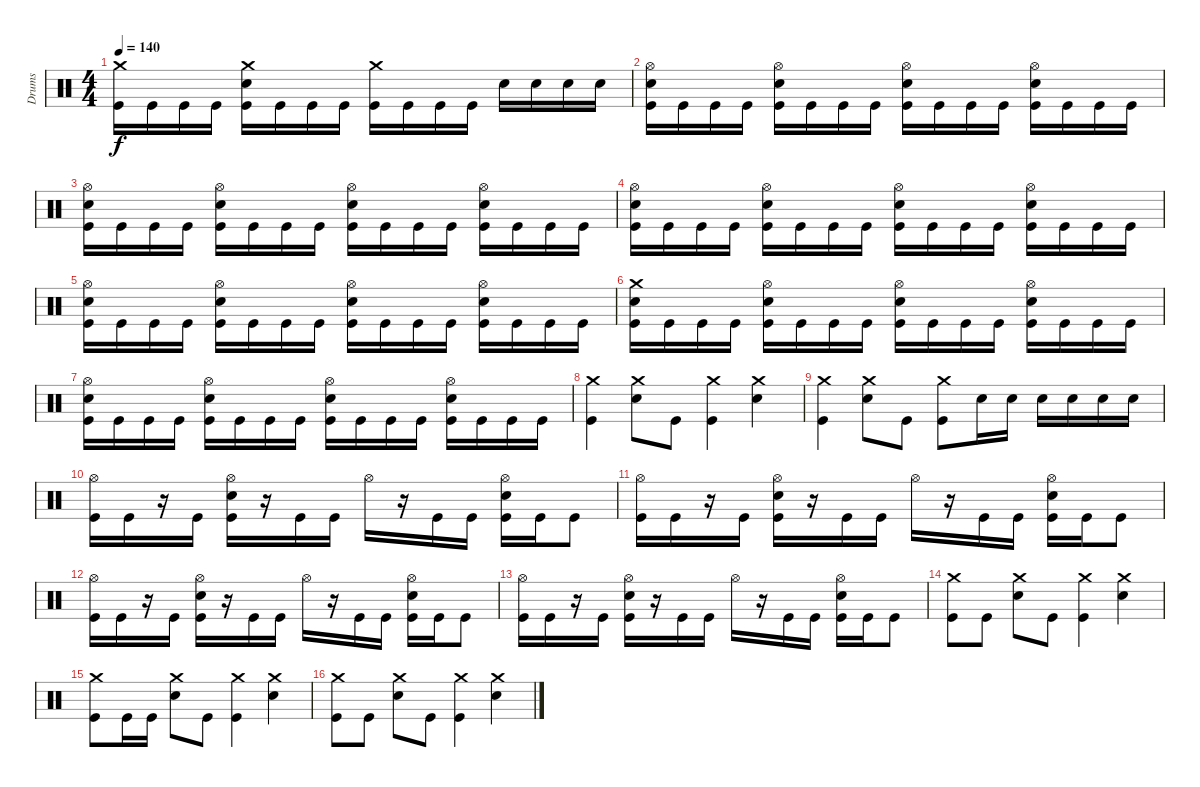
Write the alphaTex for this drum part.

\track ("Drums" "Drums") {instrument percussion}
\staff {score}
\articulation defaults
\ts (4 4)
\tempo 140
\clef neutral
\ks c
("Crash medium (hit)" "Kick (hit)").16{dy f} "Kick (hit)".16 "Kick (hit)".16 "Kick (hit)".16 ("Crash medium (hit)" "Electric Snare (hit)" "Kick (hit)").16 "Kick (hit)".16 "Kick (hit)".16 "Kick (hit)".16 ("Crash medium (hit)" "Kick (hit)").16 "Kick (hit)".16 "Kick (hit)".16 "Kick (hit)".16 "Electric Snare (hit)".16 "Electric Snare (hit)".16 "Electric Snare (hit)".16 "Electric Snare (hit)".16 |
("Hi-Hat (open)" "Electric Snare (hit)" "Kick (hit)").16 "Kick (hit)".16 "Kick (hit)".16 "Kick (hit)".16 ("Hi-Hat (open)" "Electric Snare (hit)" "Kick (hit)").16 "Kick (hit)".16 "Kick (hit)".16 "Kick (hit)".16 ("Hi-Hat (open)" "Electric Snare (hit)" "Kick (hit)").16 "Kick (hit)".16 "Kick (hit)".16 "Kick (hit)".16 ("Hi-Hat (open)" "Electric Snare (hit)" "Kick (hit)").16 "Kick (hit)".16 "Kick (hit)".16 "Kick (hit)".16 |
("Hi-Hat (open)" "Electric Snare (hit)" "Kick (hit)").16 "Kick (hit)".16 "Kick (hit)".16 "Kick (hit)".16 ("Hi-Hat (open)" "Electric Snare (hit)" "Kick (hit)").16 "Kick (hit)".16 "Kick (hit)".16 "Kick (hit)".16 ("Hi-Hat (open)" "Electric Snare (hit)" "Kick (hit)").16 "Kick (hit)".16 "Kick (hit)".16 "Kick (hit)".16 ("Hi-Hat (open)" "Electric Snare (hit)" "Kick (hit)").16 "Kick (hit)".16 "Kick (hit)".16 "Kick (hit)".16 |
("Hi-Hat (open)" "Electric Snare (hit)" "Kick (hit)").16 "Kick (hit)".16 "Kick (hit)".16 "Kick (hit)".16 ("Hi-Hat (open)" "Electric Snare (hit)" "Kick (hit)").16 "Kick (hit)".16 "Kick (hit)".16 "Kick (hit)".16 ("Hi-Hat (open)" "Electric Snare (hit)" "Kick (hit)").16 "Kick (hit)".16 "Kick (hit)".16 "Kick (hit)".16 ("Hi-Hat (open)" "Electric Snare (hit)" "Kick (hit)").16 "Kick (hit)".16 "Kick (hit)".16 "Kick (hit)".16 |
("Hi-Hat (open)" "Electric Snare (hit)" "Kick (hit)").16 "Kick (hit)".16 "Kick (hit)".16 "Kick (hit)".16 ("Hi-Hat (open)" "Electric Snare (hit)" "Kick (hit)").16 "Kick (hit)".16 "Kick (hit)".16 "Kick (hit)".16 ("Hi-Hat (open)" "Electric Snare (hit)" "Kick (hit)").16 "Kick (hit)".16 "Kick (hit)".16 "Kick (hit)".16 ("Hi-Hat (open)" "Electric Snare (hit)" "Kick (hit)").16 "Kick (hit)".16 "Kick (hit)".16 "Kick (hit)".16 |
("Crash medium (hit)" "Electric Snare (hit)" "Kick (hit)").16 "Kick (hit)".16 "Kick (hit)".16 "Kick (hit)".16 ("Hi-Hat (open)" "Electric Snare (hit)" "Kick (hit)").16 "Kick (hit)".16 "Kick (hit)".16 "Kick (hit)".16 ("Hi-Hat (open)" "Electric Snare (hit)" "Kick (hit)").16 "Kick (hit)".16 "Kick (hit)".16 "Kick (hit)".16 ("Hi-Hat (open)" "Electric Snare (hit)" "Kick (hit)").16 "Kick (hit)".16 "Kick (hit)".16 "Kick (hit)".16 |
("Hi-Hat (open)" "Electric Snare (hit)" "Kick (hit)").16 "Kick (hit)".16 "Kick (hit)".16 "Kick (hit)".16 ("Hi-Hat (open)" "Electric Snare (hit)" "Kick (hit)").16 "Kick (hit)".16 "Kick (hit)".16 "Kick (hit)".16 ("Hi-Hat (open)" "Electric Snare (hit)" "Kick (hit)").16 "Kick (hit)".16 "Kick (hit)".16 "Kick (hit)".16 ("Hi-Hat (open)" "Electric Snare (hit)" "Kick (hit)").16 "Kick (hit)".16 "Kick (hit)".16 "Kick (hit)".16 |
("Crash medium (hit)" "Kick (hit)").4 ("Crash medium (hit)" "Electric Snare (hit)").8 "Kick (hit)".8 ("Crash medium (hit)" "Kick (hit)").4 ("Crash medium (hit)" "Electric Snare (hit)").4 |
("Crash medium (hit)" "Kick (hit)").4 ("Crash medium (hit)" "Electric Snare (hit)").8 "Kick (hit)".8 ("Crash medium (hit)" "Kick (hit)").8 "Electric Snare (hit)".16 "Electric Snare (hit)".16 "Electric Snare (hit)".16 "Electric Snare (hit)".16 "Electric Snare (hit)".16 "Electric Snare (hit)".16 |
("Hi-Hat (open)" "Kick (hit)").16 "Kick (hit)".16 r.16 "Kick (hit)".16 ("Hi-Hat (open)" "Electric Snare (hit)" "Kick (hit)").16 r.16 "Kick (hit)".16 "Kick (hit)".16 "Hi-Hat (open)".16 r.16 "Kick (hit)".16 "Kick (hit)".16 ("Hi-Hat (open)" "Electric Snare (hit)" "Kick (hit)").16 "Kick (hit)".16 "Kick (hit)".8 |
("Hi-Hat (open)" "Kick (hit)").16 "Kick (hit)".16 r.16 "Kick (hit)".16 ("Hi-Hat (open)" "Electric Snare (hit)" "Kick (hit)").16 r.16 "Kick (hit)".16 "Kick (hit)".16 "Hi-Hat (open)".16 r.16 "Kick (hit)".16 "Kick (hit)".16 ("Hi-Hat (open)" "Electric Snare (hit)" "Kick (hit)").16 "Kick (hit)".16 "Kick (hit)".8 |
("Hi-Hat (open)" "Kick (hit)").16 "Kick (hit)".16 r.16 "Kick (hit)".16 ("Hi-Hat (open)" "Electric Snare (hit)" "Kick (hit)").16 r.16 "Kick (hit)".16 "Kick (hit)".16 "Hi-Hat (open)".16 r.16 "Kick (hit)".16 "Kick (hit)".16 ("Hi-Hat (open)" "Electric Snare (hit)" "Kick (hit)").16 "Kick (hit)".16 "Kick (hit)".8 |
("Hi-Hat (open)" "Kick (hit)").16 "Kick (hit)".16 r.16 "Kick (hit)".16 ("Hi-Hat (open)" "Electric Snare (hit)" "Kick (hit)").16 r.16 "Kick (hit)".16 "Kick (hit)".16 "Hi-Hat (open)".16 r.16 "Kick (hit)".16 "Kick (hit)".16 ("Hi-Hat (open)" "Electric Snare (hit)" "Kick (hit)").16 "Kick (hit)".16 "Kick (hit)".8 |
("Crash medium (hit)" "Kick (hit)").8 "Kick (hit)".8 ("Crash medium (hit)" "Electric Snare (hit)").8 "Kick (hit)".8 ("Crash medium (hit)" "Kick (hit)").4 ("Crash medium (hit)" "Electric Snare (hit)").4 |
("Crash medium (hit)" "Kick (hit)").8 "Kick (hit)".16 "Kick (hit)".16 ("Crash medium (hit)" "Electric Snare (hit)").8 "Kick (hit)".8 ("Crash medium (hit)" "Kick (hit)").4 ("Crash medium (hit)" "Electric Snare (hit)").4 |
("Crash medium (hit)" "Kick (hit)").8 "Kick (hit)".8 ("Crash medium (hit)" "Electric Snare (hit)").8 "Kick (hit)".8 ("Crash medium (hit)" "Kick (hit)").4 ("Crash medium (hit)" "Electric Snare (hit)").4
